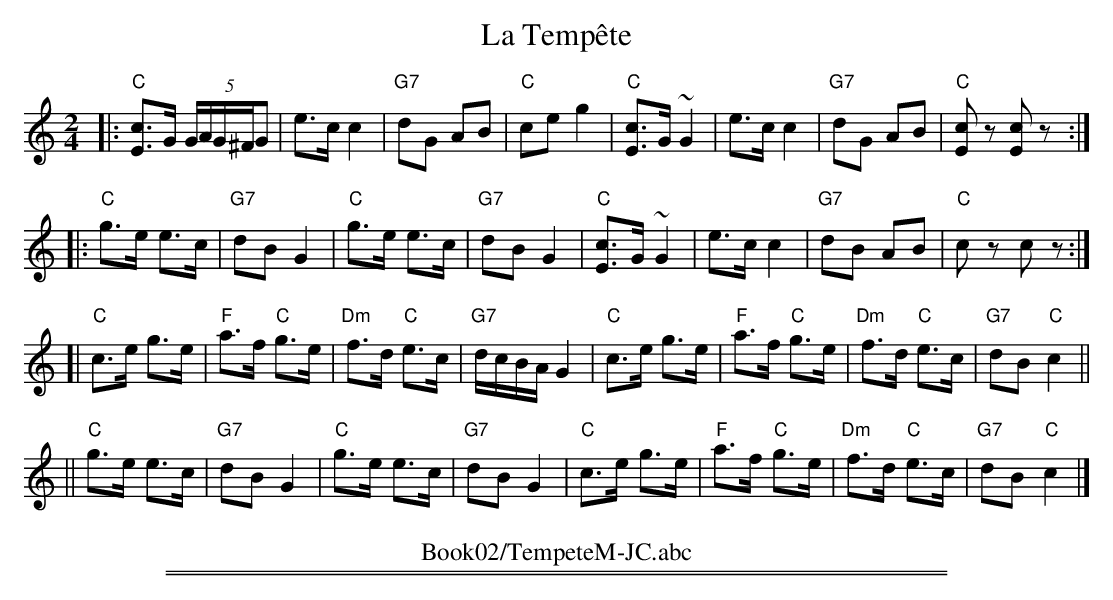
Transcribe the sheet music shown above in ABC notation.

X:1
T: La Temp\^ete
M:2/4
L:1/8
K:C
|: "C"[cE]>G (5G/A/G/^F/G | e>c c2 | "G7"dG AB | "C"ce g2 \
 | "C"[cE]>G ~G2 | e>c c2 | "G7"dG AB | "C"[cE]z [cE]z :|
|: "C"g>e e>c | "G7"dB G2 | "C"g>e e>c | "G7"dB G2 \
 | "C"[cE]>G ~G2 | e>c c2 | "G7"dB AB | "C"cz cz :|
[| "C"c>e g>e | "F"a>f "C"g>e | "Dm"f>d "C"e>c | "G7"d/c/B/A/G2 \
 | "C"c>e g>e | "F"a>f "C"g>e | "Dm"f>d "C"e>c | "G7"dB "C"c2 ||
|| "C"g>e e>c | "G7"dB G2 | "C"g>e e>c | "G7"dB G2 \
 | "C"c>e g>e | "F"a>f "C"g>e | "Dm"f>d "C"e>c | "G7"dB "C"c2 |]
